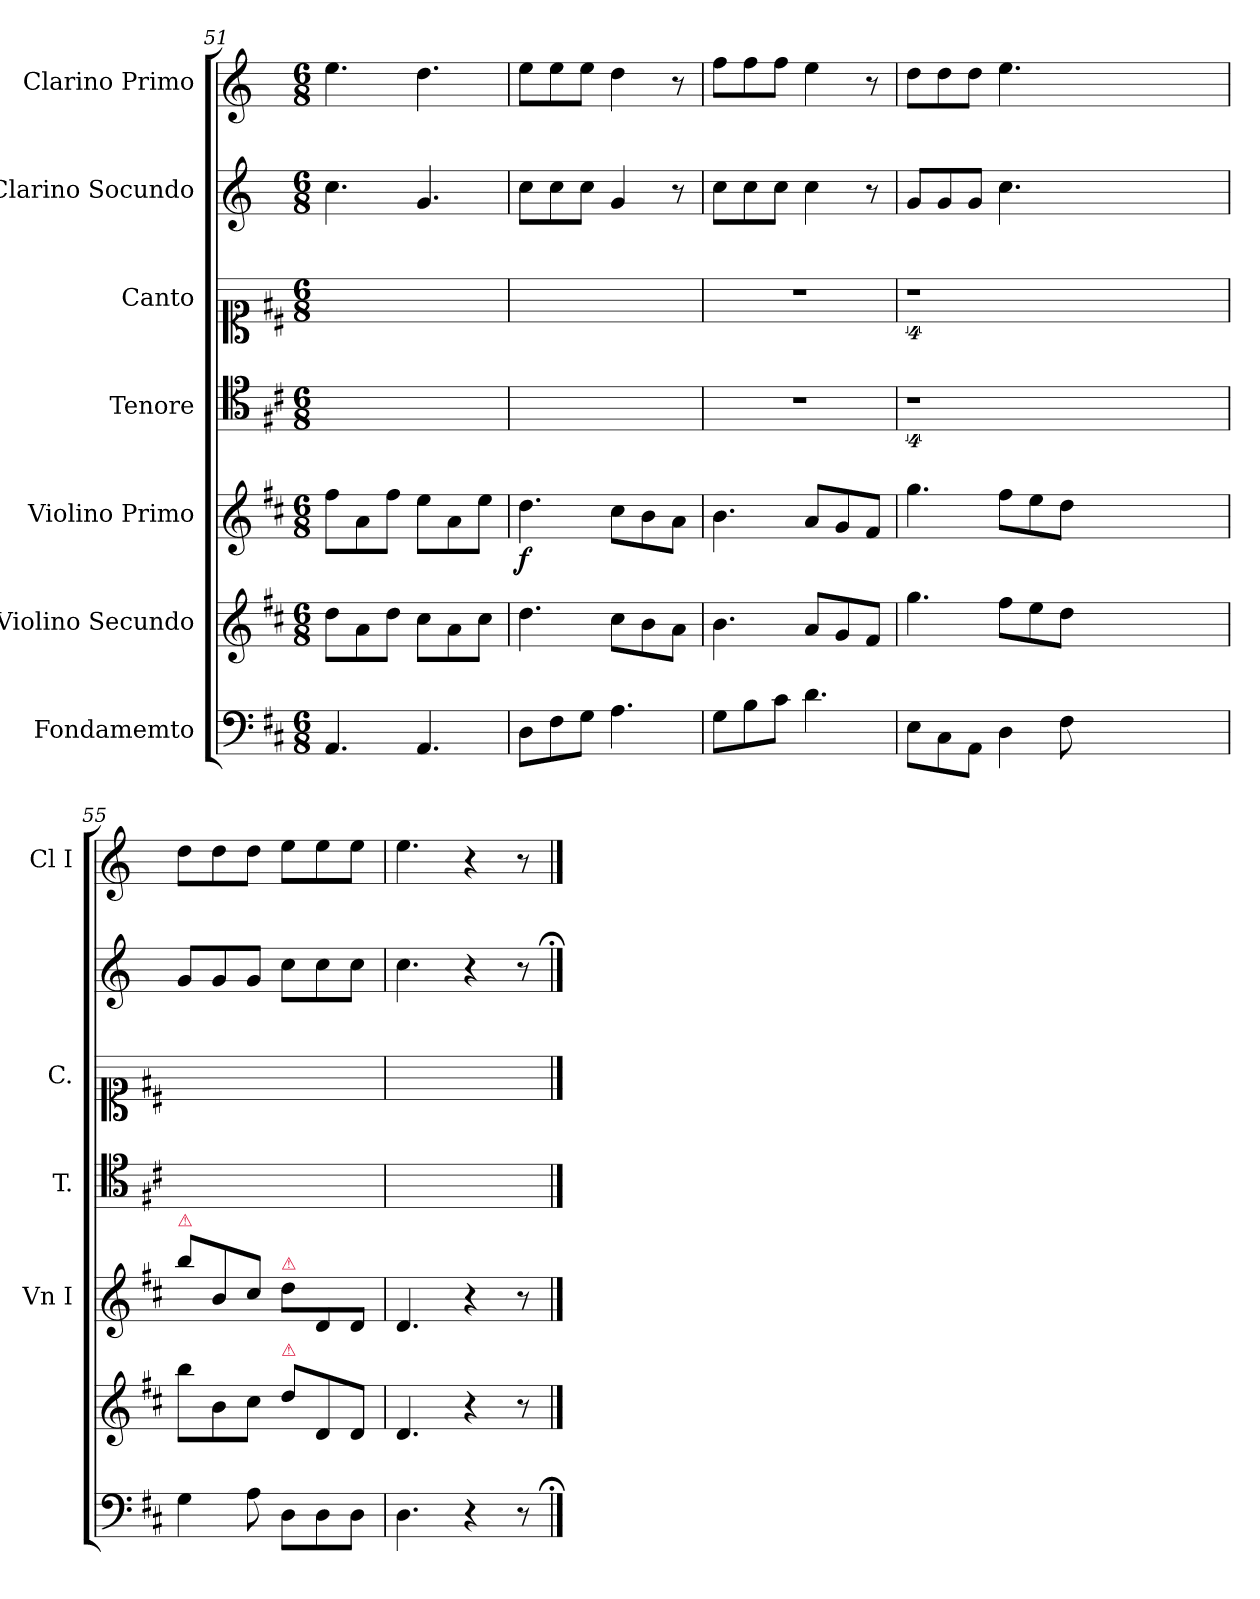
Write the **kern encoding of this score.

**kern	**kern	**kern	**dynam	**kern	**kern	**kern	**kern
*part7	*part6	*part5	*part5	*part4	*part3	*part2	*part1
*staff7	*staff6	*staff5	*staff5	*staff4	*staff3	*staff2	*staff1
*I"Fondamemto	*I"Violino Secundo	*I"Violino Primo	*	*I"Tenore	*I"Canto	*I"Clarino Socundo	*I"Clarino Primo
*	*	*I'Vn I	*	*I'T.	*I'C.	*	*I'Cl I
*clefF4	*clefG2	*clefG2	*	*clefC4	*clefC1	*clefG2	*clefG2
*	*	*	*	*	*	*ITrd-1c-2	*ITrd-1c-2
*k[f#c#]	*k[f#c#]	*k[f#c#]	*	*k[f#c#]	*k[f#c#]	*k[f#c#]	*k[f#c#]
*M6/8	*M6/8	*M6/8	*	*M6/8	*M6/8	*M6/8	*M6/8
=51	=51	=51	=51	=51	=51	=51	=51
4.AA/	8dd\L	8ff#\L	.	2.ryy	2.ryy	4.dd\	4.ff#\
.	8a\	8a\	.	.	.	.	.
.	8dd\J	8ff#\J	.	.	.	.	.
4.AA/	8cc#\L	8ee\L	.	.	.	4.a/	4.ee\
.	8a\	8a\	.	.	.	.	.
.	8cc#\J	8ee\J	.	.	.	.	.
=52	=52	=52	=52	=52	=52	=52	=52
8D\L	4.dd\	4.dd\	f.	2.ryy	2.ryy	8dd\L	8ff#\L
8F#\	.	.	.	.	.	8dd\	8ff#\
8G\J	.	.	.	.	.	8dd\J	8ff#\J
4.A\	8cc#\L	8cc#\L	.	.	.	4a/	4ee\
.	8b\	8b\	.	.	.	.	.
.	8a\J	8a\J	.	.	.	8r	8r
=53	=53	=53	=53	=53	=53	=53	=53
8G\L	4.b\	4.b\	.	2.r	2.r	8dd\L	8gg\L
8B\	.	.	.	.	.	8dd\	8gg\
8c#\J	.	.	.	.	.	8dd\J	8gg\J
4.d\	8a/L	8a/L	.	.	.	4dd\	4ff#\
.	8g/	8g/	.	.	.	.	.
.	8f#/J	8f#/J	.	.	.	8r	8r
=54	=54	=54	=54	=54	=54	=54	=54
8E\L	4.gg\	4.gg\	.	4%9r	4%9r	8a/L	8ee\L
8C#\	.	.	.	.	.	8a/	8ee\
8AA\J	.	.	.	.	.	8a/J	8ee\J
4D\	8ff#\L	8ff#\L	.	.	.	4.dd\	4.ff#\
.	8ee\	8ee\	.	.	.	.	.
8F#\	8dd\J	8dd\J	.	.	.	.	.
1.ryy	1.ryy	1.ryy	.	.	.	1.ryy	1.ryy
=55	=55	=55	=55	=55	=55	=55	=55
!	!	!LO:TX:a:color=crimson:t=⚠	!	!	!	!	!
4G\	8bb\L	8bb\L	.	2.ryy	2.ryy	8a/L	8ee\L
.	8b\	8b/	.	.	.	8a/	8ee\
8A\	8cc#\J	8cc#/J	.	.	.	8a/J	8ee\J
!	!	!LO:TX:a:color=crimson:t=⚠	!	!	!	!	!
!	!LO:TX:a:color=crimson:t=⚠	!	!	!	!	!	!
8D\L	8dd/L	8dd\L	.	.	.	8dd\L	8ff#\L
8D\	8d/	8d/	.	.	.	8dd\	8ff#\
8D\J	8d/J	8d/J	.	.	.	8dd\J	8ff#\J
=56	=56	=56	=56	=56	=56	=56	=56
4.D\	4.d/	4.d/	.	2.ryy	2.ryy	4.dd\	4.ff#\
4r	4r	4r	.	.	.	4r	4r
8r	8r	8r	.	.	.	8r	8r
==;	==	==	==	==	==	==;	==
*-	*-	*-	*-	*-	*-	*-	*-
